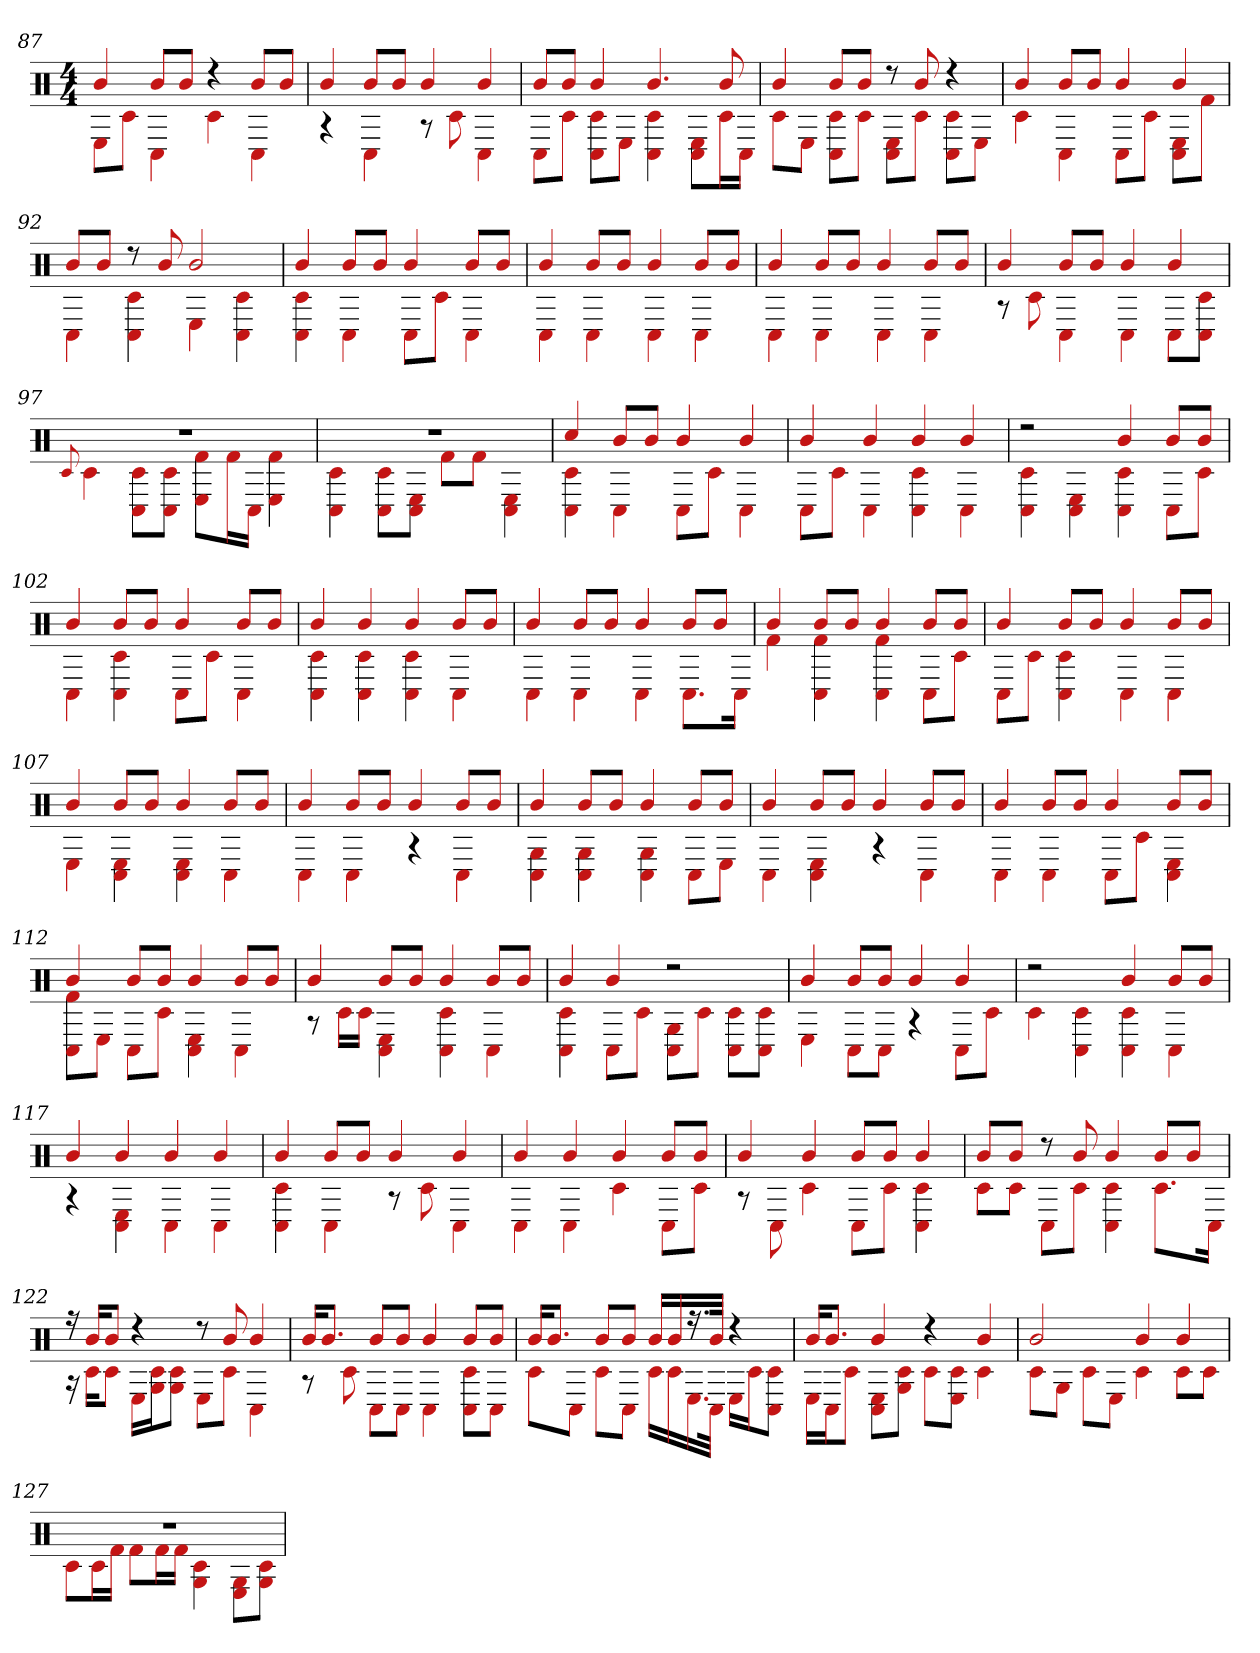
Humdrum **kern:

**kern
*part1
*staff1
*clefX
*k[]
*M4/4
=87
*^
4b	8EL
.	8c#J
8bL	4C#
8bJ	.
4r	4c#
8bL	4C#
8bJ	.
=88	=88
4b	4r
8bL	4C#
8bJ	.
4b	8r
.	8c#
4b	4C#
=89	=89
8bL	8C#L
8bJ	8c#J
4b	8C# 8c#L
.	8EJ
4.b	4C# 4c#
.	8C# 8EL
8b	16c#L
.	16C#JJ
=90	=90
4b	8c#L
.	8EJ
8bL	8C# 8c#L
8bJ	8c#J
8r	8C# 8EL
8b	8c#J
4r	8c# 8C#L
.	8EJ
=91	=91
4b	4c#
8bL	4C#
8bJ	.
4b	8C#L
.	8c#J
4b	8E 8C#L
.	8f#J
=92	=92
8bL	4C#
8bJ	.
8r	4c# 4C#
8b	.
2b	4E
.	4c# 4C#
=93	=93
4b	4c# 4C#
8bL	4C#
8bJ	.
4b	8C#L
.	8c#J
8bL	4C#
8bJ	.
=94	=94
4b	4C#
8bL	4C#
8bJ	.
4b	4C#
8bL	4C#
8bJ	.
=95	=95
4b	4C#
8bL	4C#
8bJ	.
4b	4C#
8bL	4C#
8bJ	.
=96	=96
4b	8r
.	8c#
8bL	4C#
8bJ	.
4b	4C#
4b	8C#L
.	8c# 8C#J
=97	=97
.	8qqc#
1r	4c#
.	8C# 8c#L
.	8c# 8C#J
.	8E 8f#L
.	16f#L
.	16C#JJ
.	4f# 4E
=98	=98
1r	4C# 4c#
.	8C# 8c#L
.	8E 8C#J
.	8f#L
.	8f#J
.	4C# 4E
=99	=99
4cc#	4c# 4C#
8bL	4C#
8bJ	.
4b	8C#L
.	8c#J
4b	4C#
=100	=100
4b	8C#L
.	8c#J
4b	4C#
4b	4C# 4c#
4b	4C#
=101	=101
2r	4C# 4c#
.	4E 4C#
4b	4C# 4c#
8bL	8C#L
8bJ	8c#J
=102	=102
4b	4C#
8bL	4C# 4c#
8bJ	.
4b	8C#L
.	8c#J
8bL	4C#
8bJ	.
=103	=103
4b	4C# 4c#
4b	4C# 4c#
4b	4C# 4c#
8bL	4C#
8bJ	.
=104	=104
4b	4C#
8bL	4C#
8bJ	.
4b	4C#
8bL	8.C#L
8bJ	.
.	16C#Jk
=105	=105
4b	4f#
8bL	4C# 4f#
8bJ	.
4b	4C# 4f#
8bL	8C#L
8bJ	8c#J
=106	=106
4b	8C#L
.	8c#J
8bL	4C# 4c#
8bJ	.
4b	4C#
8bL	4C#
8bJ	.
=107	=107
4b	4E
8bL	4C# 4E
8bJ	.
4b	4C# 4E
8bL	4C#
8bJ	.
=108	=108
4b	4C#
8bL	4C#
8bJ	.
4b	4r
8bL	4C#
8bJ	.
=109	=109
4b	4C# 4G
8bL	4C# 4G
8bJ	.
4b	4C# 4G
8bL	8C#L
8bJ	8EJ
=110	=110
4b	4C#
8bL	4C# 4E
8bJ	.
4b	4r
8bL	4C#
8bJ	.
=111	=111
4b	4C#
8bL	4C#
8bJ	.
4b	8C#L
.	8c#J
8bL	4E 4C#
8bJ	.
=112	=112
4b	8C# 8f#L
.	8EJ
8bL	8C#L
8bJ	8c#J
4b	4C# 4E
8bL	4C#
8bJ	.
=113	=113
4b	8r
.	16c#LL
.	16c#JJ
8bL	4C# 4E
8bJ	.
4b	4C# 4c#
8bL	4C#
8bJ	.
=114	=114
4b	4C# 4c#
4b	8C#L
.	8c#J
2r	8C# 8GL
.	8c#J
.	8C# 8c#L
.	8c# 8C#J
=115	=115
4b	4E
8bL	8C#L
8bJ	8C#J
4b	4r
4b	8C#L
.	8c#J
=116	=116
2r	4c#
.	4C# 4c#
4b	4C# 4c#
8bL	4C#
8bJ	.
=117	=117
4b	4r
4b	4C# 4E
4b	4C#
4b	4C#
=118	=118
4b	4C# 4c#
8bL	4C#
8bJ	.
4b	8r
.	8c#
4b	4C#
=119	=119
4b	4C#
4b	4C#
4b	4c#
8bL	8C#L
8bJ	8c#J
=120	=120
4b	8r
.	8C#
4b	4c#
8bL	8C#L
8bJ	8c#J
4b	4c# 4C#
=121	=121
8bL	8c#L
8bJ	8c#J
8r	8C#L
8b	8c#J
4b	4c# 4C#
8bL	8.c#L
8bJ	.
.	16C#Jk
=122	=122
16r	16r
16bKL	16c#KL
8bJ	8c#J
4r	16ELL
.	16c# 16GJ
.	8c# 8GJ
8r	8EL
8b	8c#J
4b	4C#
=123	=123
16bKL	8r
8.bJ	.
.	8c#
8bL	8C#L
8bJ	8C#J
4b	4C#
8bL	8C# 8c#L
8bJ	8C#J
=124	=124
16bKL	8c#L
8.bJ	.
.	8C#J
8bL	8c#L
8bJ	8C#J
16bLL	16c#LL
16b	16c#
16.r	16.E
32bJJk	32C#JJk
4r	16ELL
.	16c#J
.	8C# 8c#J
=125	=125
16bKL	16ELL
8.bJ	16C#J
.	8c#J
4b	8C# 8EL
.	8c# 8GJ
4r	8c#L
.	8c# 8EJ
4b	4c#
=126	=126
2b	8c#L
.	8GJ
.	8c#L
.	8EJ
4b	4c#
4b	8c#L
.	8c#J
=127	=127
1r	8c#L
.	16c#L
.	16f#JJ
.	8f#L
.	16f#L
.	16f#JJ
.	4G 4c#
.	8G 8EL
.	8G 8c#J
*v	*v
=
*-
